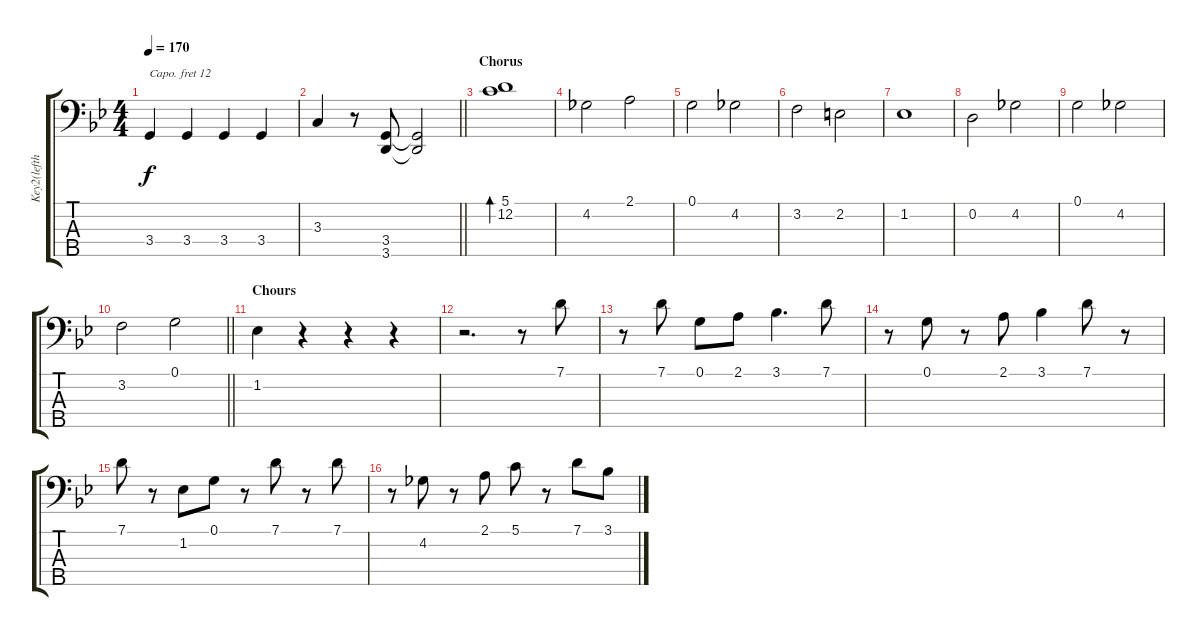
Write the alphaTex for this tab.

\track ("Key2(lefthand" "Key2(lefth") {instrument acousticgrandpiano}
\staff {score tabs}
\capo 12
\tuning (G2 D2 A1 E1 B0) {hide}
\ts (4 4)
\tempo 170
\clef f4
\ks bb
3.4.4{dy f} 3.4.4 3.4.4 3.4.4 |
\barLineRight lightlight
3.3.4 r.8 (3.4 3.5).8 (3.4{t} 3.5{t}).2 |
\section ("" "Chorus")
(5.1 12.2).1{bd 240} |
4.2.2 2.1.2 |
0.1.2 4.2.2 |
3.2.2 2.2.2 |
1.2.1 |
0.2.2 4.2.2 |
0.1.2 4.2.2 |
\barLineRight lightlight
3.2.2 0.1.2 |
\section ("" "Chours")
1.2.4 r.4 r.4 r.4 |
r.2{d} r.8 7.1.8 |
r.8 7.1.8 0.1.8 2.1.8 3.1.4{d} 7.1.8 |
r.8 0.1.8 r.8 2.1.8 3.1.4 7.1.8 r.8 |
7.1.8 r.8 1.2.8 0.1.8 r.8 7.1.8 r.8 7.1.8 |
r.8 4.2.8 r.8 2.1.8 5.1.8 r.8 7.1.8 3.1.8
